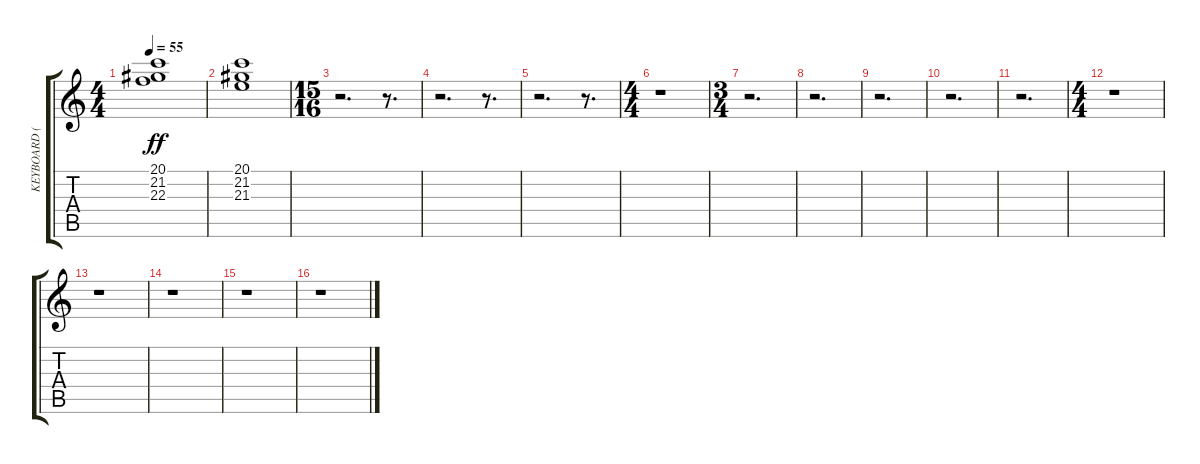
\track ("KEYBOARD (STRINGS" "KEYBOARD (") {instrument stringensemble1}
\staff {score tabs}
\tuning (E4 B3 G3 D3 A2 E2) {hide}
\ts (4 4)
\tempo 55
\clef g2
\ks c
(20.1 21.2 22.3).1{dy ff} |
(20.1 21.2 21.3).1 |
\ts (15 16)
r.2{d} r.8{d} |
r.2{d} r.8{d} |
r.2{d} r.8{d} |
\ts (4 4)
r.1 |
\ts (3 4)
r.2{d} |
r.2{d} |
r.2{d} |
r.2{d} |
r.2{d} |
\ts (4 4)
r.1 |
r.1 |
r.1 |
r.1 |
r.1
